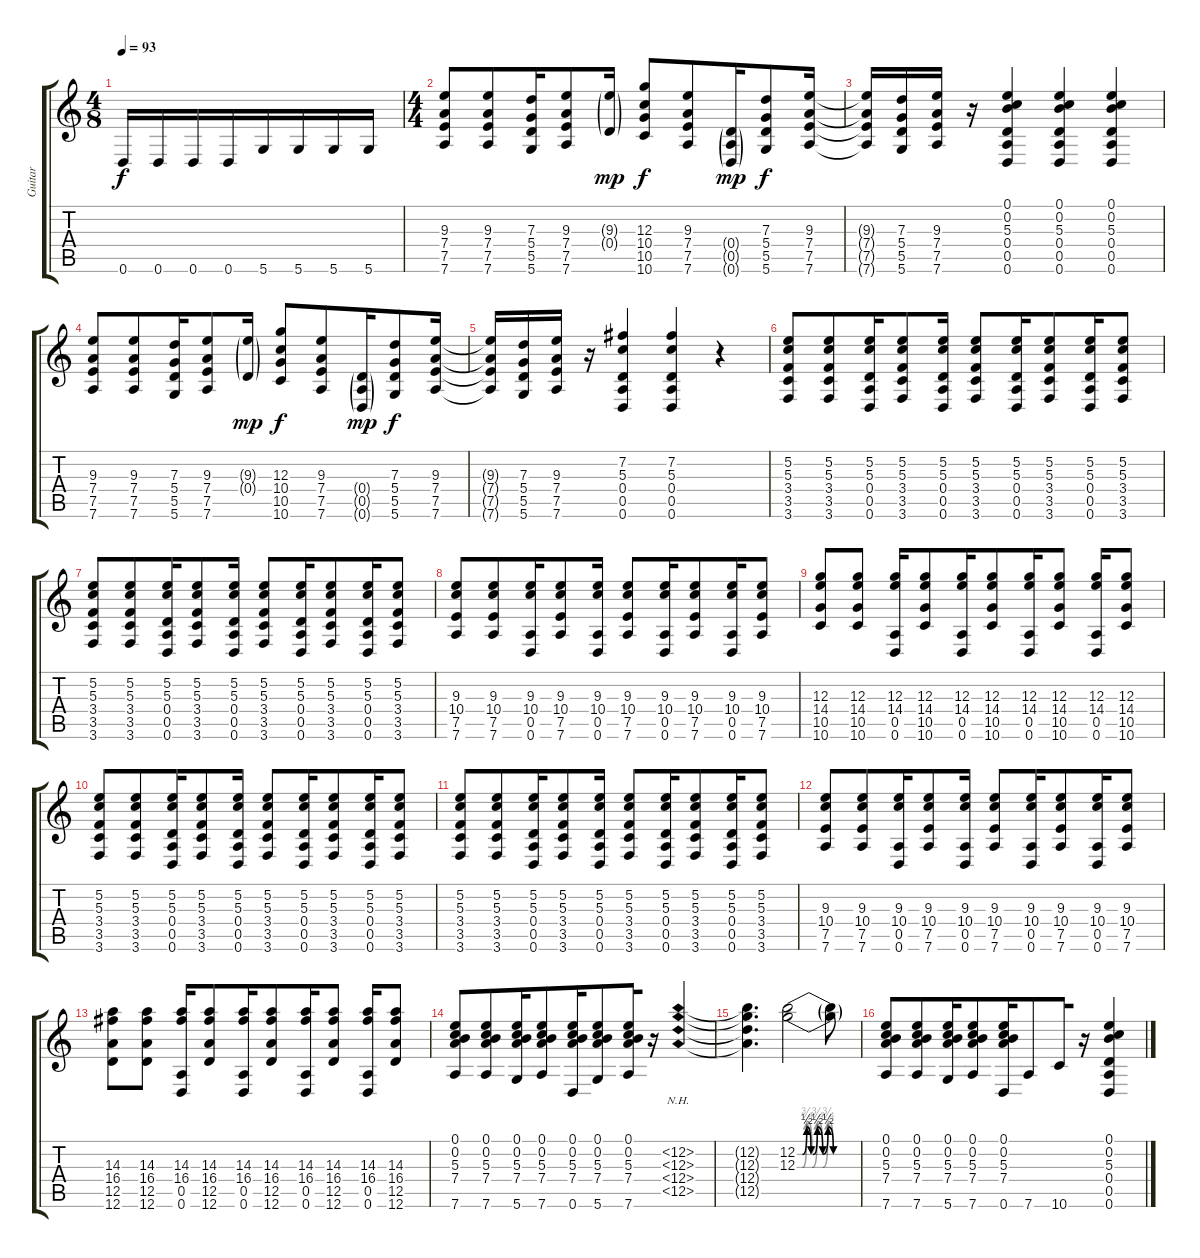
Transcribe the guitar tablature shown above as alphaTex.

\track ("Guitar" "Guitar") {instrument overdrivenguitar}
\staff {score tabs}
\tuning (E4 B3 G3 D3 A2 D2) {hide}
\ts (4 8)
\tempo 93
\clef g2
\ks aminor
0.6.16{dy f beam merge} 0.6.16{beam merge} 0.6.16 0.6.16{beam merge} 5.6.16 5.6.16 5.6.16{beam merge} 5.6.16 |
\ts (4 4)
(9.3 7.4 7.5 7.6).8 (9.3 7.4 7.5 7.6).8{beam merge} (7.3 5.4 5.5 5.6).16 (9.3 7.4 7.5 7.6).8 (9.3{g} 0.4{g}).16{dy mp} (12.3 10.4 10.5 10.6).8{dy f} (9.3 7.4 7.5 7.6).8{beam merge} (0.4{g} 0.5{g} 0.6{g}).16{dy mp} (7.3 5.4 5.5 5.6).8{dy f beam merge} (9.3 7.4 7.5 7.6).16 |
(9.3{t} 7.4{t} 7.5{t} 7.6{t}).16 (7.3 5.4 5.5 5.6).16 (9.3 7.4 7.5 7.6).16{beam merge} r.16{beam merge} (0.1 0.2 5.3 0.4 0.5 0.6).4{beam merge} (0.1 0.2 5.3 0.4 0.5 0.6).4{beam merge} (0.1 0.2 5.3 0.4 0.5 0.6).4 |
(9.3 7.4 7.5 7.6).8 (9.3 7.4 7.5 7.6).8{beam merge} (7.3 5.4 5.5 5.6).16 (9.3 7.4 7.5 7.6).8 (9.3{g} 0.4{g}).16{dy mp} (12.3 10.4 10.5 10.6).8{dy f} (9.3 7.4 7.5 7.6).8{beam merge} (0.4{g} 0.5{g} 0.6{g}).16{dy mp} (7.3 5.4 5.5 5.6).8{dy f beam merge} (9.3 7.4 7.5 7.6).16 |
(9.3{t} 7.4{t} 7.5{t} 7.6{t}).16 (7.3 5.4 5.5 5.6).16 (9.3 7.4 7.5 7.6).16{beam merge} r.16{beam merge} (7.2 5.3 0.4 0.5 0.6).4{beam merge} (7.2 5.3 0.4 0.5 0.6).4{beam merge} r.4 |
(5.2 5.3 3.4 3.5 3.6).8{instrument overdrivenguitar} (5.2 5.3 3.4 3.5 3.6).8{beam merge} (5.2 5.3 0.4 0.5 0.6).16 (5.2 5.3 3.4 3.5 3.6).8{beam merge} (5.2 5.3 0.4 0.5 0.6).16 (5.2 5.3 3.4 3.5 3.6).8{beam merge} (5.2 5.3 0.4 0.5 0.6).16 (5.2 5.3 3.4 3.5 3.6).8{beam merge} (5.2 5.3 0.4 0.5 0.6).16 (5.2 5.3 3.4 3.5 3.6).8 |
(5.2 5.3 3.4 3.5 3.6).8 (5.2 5.3 3.4 3.5 3.6).8{beam merge} (5.2 5.3 0.4 0.5 0.6).16 (5.2 5.3 3.4 3.5 3.6).8{beam merge} (5.2 5.3 0.4 0.5 0.6).16 (5.2 5.3 3.4 3.5 3.6).8{beam merge} (5.2 5.3 0.4 0.5 0.6).16 (5.2 5.3 3.4 3.5 3.6).8{beam merge} (5.2 5.3 0.4 0.5 0.6).16 (5.2 5.3 3.4 3.5 3.6).8 |
(9.3 10.4 7.5 7.6).8 (9.3 10.4 7.5 7.6).8{beam merge} (9.3 10.4 0.5 0.6).16 (9.3 10.4 7.5 7.6).8{beam merge} (9.3 10.4 0.5 0.6).16 (9.3 10.4 7.5 7.6).8{beam merge} (9.3 10.4 0.5 0.6).16 (9.3 10.4 7.5 7.6).8{beam merge} (9.3 10.4 0.5 0.6).16 (9.3 10.4 7.5 7.6).8 |
(12.3 14.4 10.5 10.6).8{beam merge} (12.3 14.4 10.5 10.6).8 (12.3 14.4 0.5 0.6).16{beam merge} (12.3 14.4 10.5 10.6).8 (12.3 14.4 0.5 0.6).16{beam merge} (12.3 14.4 10.5 10.6).8 (12.3 14.4 0.5 0.6).16{beam merge} (12.3 14.4 10.5 10.6).8 (12.3 14.4 0.5 0.6).16{beam merge} (12.3 14.4 10.5 10.6).8 |
(5.2 5.3 3.4 3.5 3.6).8 (5.2 5.3 3.4 3.5 3.6).8{beam merge} (5.2 5.3 0.4 0.5 0.6).16 (5.2 5.3 3.4 3.5 3.6).8{beam merge} (5.2 5.3 0.4 0.5 0.6).16 (5.2 5.3 3.4 3.5 3.6).8{beam merge} (5.2 5.3 0.4 0.5 0.6).16 (5.2 5.3 3.4 3.5 3.6).8{beam merge} (5.2 5.3 0.4 0.5 0.6).16 (5.2 5.3 3.4 3.5 3.6).8 |
(5.2 5.3 3.4 3.5 3.6).8 (5.2 5.3 3.4 3.5 3.6).8{beam merge} (5.2 5.3 0.4 0.5 0.6).16 (5.2 5.3 3.4 3.5 3.6).8{beam merge} (5.2 5.3 0.4 0.5 0.6).16 (5.2 5.3 3.4 3.5 3.6).8{beam merge} (5.2 5.3 0.4 0.5 0.6).16 (5.2 5.3 3.4 3.5 3.6).8{beam merge} (5.2 5.3 0.4 0.5 0.6).16 (5.2 5.3 3.4 3.5 3.6).8 |
(9.3 10.4 7.5 7.6).8 (9.3 10.4 7.5 7.6).8{beam merge} (9.3 10.4 0.5 0.6).16 (9.3 10.4 7.5 7.6).8{beam merge} (9.3 10.4 0.5 0.6).16 (9.3 10.4 7.5 7.6).8{beam merge} (9.3 10.4 0.5 0.6).16 (9.3 10.4 7.5 7.6).8{beam merge} (9.3 10.4 0.5 0.6).16 (9.3 10.4 7.5 7.6).8 |
(14.3 16.4 12.5 12.6).8{beam merge} (14.3 16.4 12.5 12.6).8 (14.3 16.4 0.5 0.6).16{beam merge} (14.3 16.4 12.5 12.6).8 (14.3 16.4 0.5 0.6).16{beam merge} (14.3 16.4 12.5 12.6).8 (14.3 16.4 0.5 0.6).16{beam merge} (14.3 16.4 12.5 12.6).8 (14.3 16.4 0.5 0.6).16{beam merge} (14.3 16.4 12.5 12.6).8 |
(0.1 0.2 5.3 7.4 7.6).8{instrument electricguitarclean beam merge} (0.1 0.2 5.3 7.4 7.6).8{beam merge} (0.1 0.2 5.3 7.4 5.6).16{beam merge} (0.1 0.2 5.3 7.4 7.6).8{beam merge} (0.1 0.2 5.3 7.4 0.6).16{beam merge} (0.1 0.2 5.3 7.4 5.6).8{beam merge} (0.1 0.2 5.3 7.4 7.6).16{beam merge} r.16 (12.2{nh} 12.3{nh} 12.4{nh} 12.5{nh}).4 |
(12.2{t} 12.3{t} 12.4{t} 12.5{t}).4{d beam merge} (12.2{be (custom 0 0 5 0 9 2 13 0 15 0 19 2 24 0 29 2 34 0 60 0)} 12.3{be (custom 0 0 5 0 9 3 14 0 19 3 24 0 29 3 34 0 60 0)}).2 (12.2{t} 12.3{t}).8 |
(0.1 0.2 5.3 7.4 7.6).8{beam merge} (0.1 0.2 5.3 7.4 7.6).8{beam merge} (0.1 0.2 5.3 7.4 5.6).16{beam merge} (0.1 0.2 5.3 7.4 7.6).8{beam merge} (0.1 0.2 5.3 7.4 0.6).16{beam merge} 7.6.8 10.6.16{beam merge} r.16 (0.1 0.2 5.3 0.4 0.5 0.6).4
